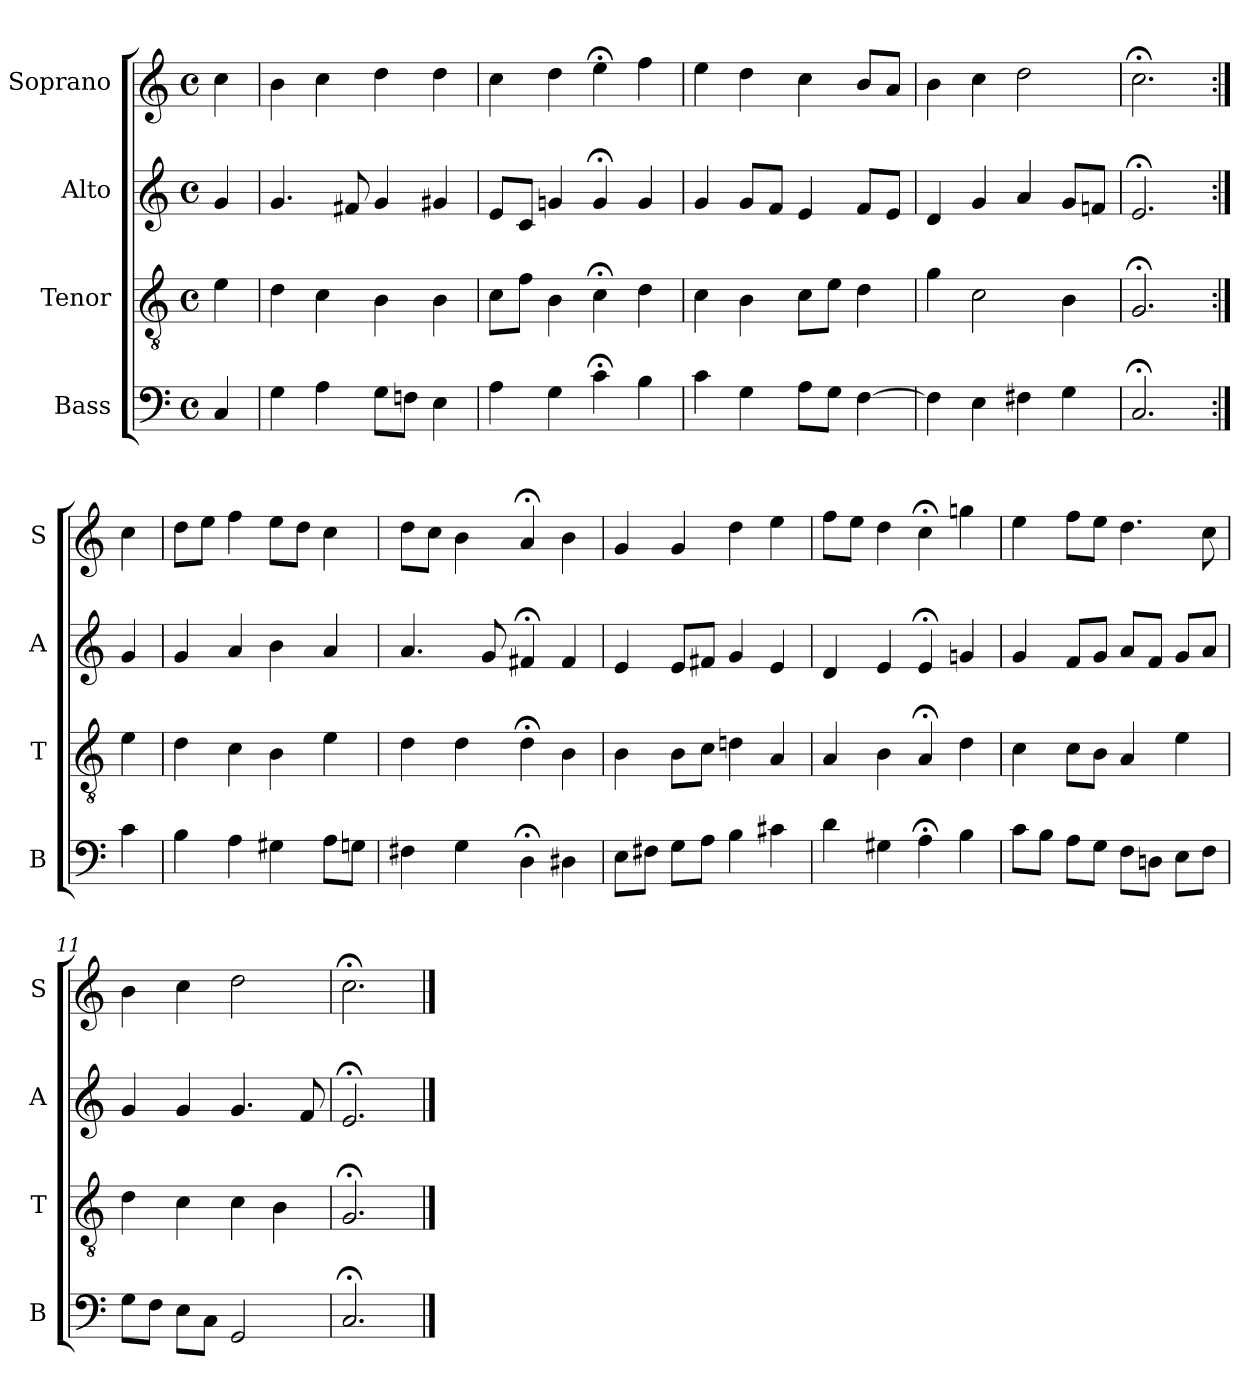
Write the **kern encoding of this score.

**kern	**kern	**kern	**kern
*part4	*part3	*part2	*part1
*staff4	*staff3	*staff2	*staff1
*I"Bass	*I"Tenor	*I"Alto	*I"Soprano
*I'B	*I'T	*I'A	*I'S
*clefF4	*clefGv2	*clefG2	*clefG2
*k[]	*k[]	*k[]	*k[]
*C:	*C:	*C:	*C:
*M4/4	*M4/4	*M4/4	*M4/4
*met(c)	*met(c)	*met(c)	*met(c)
*MM100	*MM100	*MM100	*MM100
=	=	=	=
4C	4e	4g	4cc
=1	=1	=1	=1
4G	4d	4.g	4b
4A	4c	.	4cc
.	.	8f#X	.
8GL	4B	4g	4dd
8FnJ	.	.	.
4E	4B	4g#X	4dd
=2	=2	=2	=2
4A	8cL	8eL	4cc
.	8fJ	8cJ	.
4G	4B	4gn	4dd
4c;<	4c;<	4g;<	4ee;<
4B	4d	4g	4ff
=3	=3	=3	=3
4c	4c	4g	4ee
4G	4B	8gL	4dd
.	.	8fJ	.
8AL	8cL	4e	4cc
8GJ	8eJ	.	.
[4F	4d	8fL	8bL
.	.	8eJ	8aJ
=4	=4	=4	=4
4Fi]	4gi	4di	4bi
4E	2c	4g	4cc
4F#X	.	4a	2dd
4G	4B	8gL	.
.	.	8fnJ	.
=5	=5	=5	=5
2.C;<	2.G;<	2.e;<	2.cc;<
=:|!	=:|!	=:|!	=:|!
4c	4e	4g	4cc
=6	=6	=6	=6
4B	4d	4g	8ddL
.	.	.	8eeJ
4A	4c	4a	4ff
4G#X	4B	4b	8eeL
.	.	.	8ddJ
8AL	4e	4a	4cc
8GnJ	.	.	.
=7	=7	=7	=7
4F#X	4d	4.a	8ddL
.	.	.	8ccJ
4G	4d	.	4b
.	.	8g	.
4D;<	4d;<	4f#X;<	4a;<
4D#X	4B	4f#	4b
=8	=8	=8	=8
8EL	4B	4e	4g
8F#XJ	.	.	.
8GL	8BL	8eL	4g
8AJ	8cJ	8f#XJ	.
4B	4dn	4g	4dd
4c#X	4A	4e	4ee
=9	=9	=9	=9
4d	4A	4d	8ffL
.	.	.	8eeJ
4G#X	4B	4e	4dd
4A;<	4A;<	4e;<	4cc;<
4B	4d	4gn	4ggn
=10	=10	=10	=10
8cL	4c	4g	4ee
8BJ	.	.	.
8AL	8cL	8fL	8ffL
8GJ	8BJ	8gJ	8eeJ
8FL	4A	8aL	4.dd
8DnJ	.	8fJ	.
8EL	4e	8gL	.
8FJ	.	8aJ	8cc
=11	=11	=11	=11
8GL	4d	4g	4b
8FJ	.	.	.
8EL	4c	4g	4cc
8CJ	.	.	.
2GG	4c	4.g	2dd
.	4B	.	.
.	.	8f	.
=12	=12	=12	=12
2.C;<	2.G;<	2.e;<	2.cc;<
==	==	==	==
*-	*-	*-	*-
